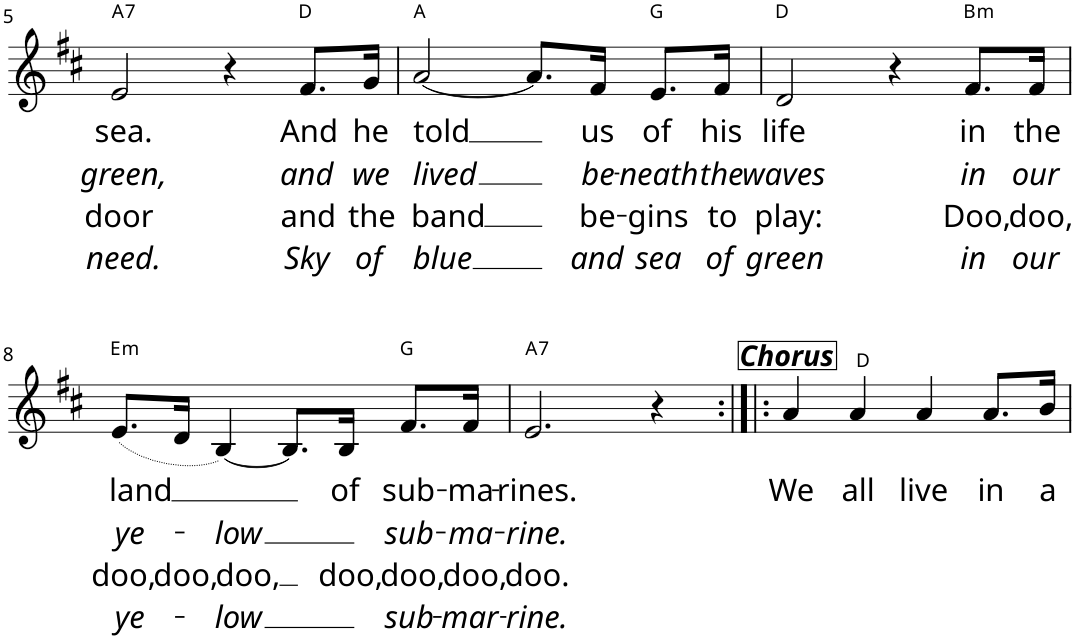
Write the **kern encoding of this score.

**kern	**text	**text	**text	**text	**harte
*part1	*part1	*part1	*part1	*part1	*part1
*staff1	*staff1	*staff1	*staff1	*staff1	*
*I"Piano	*	*	*	*	*
*I'Pno	*	*	*	*	*
!!LO:PB:g=z
*clefG2	*	*	*	*	*
*k[f#c#]	*	*	*	*	*
*D:	*	*	*	*	*
*M4/4	*	*	*	*	*
*met(c)	*	*	*	*	*
=5	=5	=5	=5	=5	=5
!	!LO:LY:b	!LO:LY:b	!LO:LY:b	!LO:LY:b	!LO:H:kt=7
2e/	sea.	green,	door	need.	A:7
4r	.	.	.	.	.
!	!LO:LY:b	!LO:LY:b	!LO:LY:b	!LO:LY:b	!
8.f#/L	And	and	and	Sky	D:maj
!	!LO:LY:b	!LO:LY:b	!LO:LY:b	!LO:LY:b	!
16g/Jk	he	we	the	of	.
=6	=6	=6	=6	=6	=6
!	!LO:LY:b	!LO:LY:b	!LO:LY:b	!LO:LY:b	!
[2a/	told	lived	band	blue	A:maj
8.a/L]	.	.	.	.	.
!	!LO:LY:b	!LO:LY:b	!LO:LY:b	!LO:LY:b	!
16f#/Jk	us	be-	be-	and	.
!	!LO:LY:b	!LO:LY:b	!LO:LY:b	!LO:LY:b	!
8.e/L	of	-neath	-gins	sea	G:maj
!	!LO:LY:b	!LO:LY:b	!LO:LY:b	!LO:LY:b	!
16f#/Jk	his	the	to	of	.
=7	=7	=7	=7	=7	=7
!	!LO:LY:b	!LO:LY:b	!LO:LY:b	!LO:LY:b	!
2d/	life	waves	play:	green	D:maj
4r	.	.	.	.	.
!	!LO:LY:b	!LO:LY:b	!LO:LY:b	!LO:LY:b	!LO:H:kt=m
8.f#/L	in	in	Doo,	in	B:min
!	!LO:LY:b	!LO:LY:b	!LO:LY:b	!LO:LY:b	!
16f#/Jk	the	our	doo,	our	.
!!LO:LB:g=z
=8	=8	=8	=8	=8	=8
!	!LO:LY:b	!LO:LY:b	!LO:LY:b	!LO:LY:b	!LO:H:kt=m
(8.e/L	land	ye-	doo,	ye-	E:min
!	!	!	!LO:LY:b	!	!
16d/Jk	.	.	doo,	.	.
!	!	!LO:LY:b	!LO:LY:b	!LO:LY:b	!
[4B/)	.	-low	doo,	-low	.
8.B/L]	.	.	.	.	.
!	!LO:LY:b	!	!LO:LY:b	!	!
16B/Jk	of	.	doo,	.	.
!	!LO:LY:b	!LO:LY:b	!LO:LY:b	!LO:LY:b	!
8.f#/L	sub-	sub-	doo,	sub-	G:maj
!	!LO:LY:b	!LO:LY:b	!LO:LY:b	!LO:LY:b	!
16f#/Jk	-ma-	-ma-	doo,	-mar-	.
=9	=9	=9	=9	=9	=9
!	!LO:LY:b	!LO:LY:b	!LO:LY:b	!LO:LY:b	!LO:H:kt=7
2.e/	-rines.	-rine.	doo.	-rine.	A:7
4r	.	.	.	.	.
=10:|!|:	=10:|!|:	=10:|!|:	=10:|!|:	=10:|!|:	=10:|!|:
!LO:TX:a:Bi:t=Chorus	!	!	!	!	!
!	!LO:LY:b	!	!	!	!
4a/	We	.	.	.	D:maj
!	!LO:LY:b	!	!	!	!
4a/	all	.	.	.	.
!	!LO:LY:b	!	!	!	!
4a/	live	.	.	.	.
!	!LO:LY:b	!	!	!	!
8.a/L	in	.	.	.	.
!	!LO:LY:b	!	!	!	!
16b/Jk	a	.	.	.	.
=	=	=	=	=	=
*-	*-	*-	*-	*-	*-
